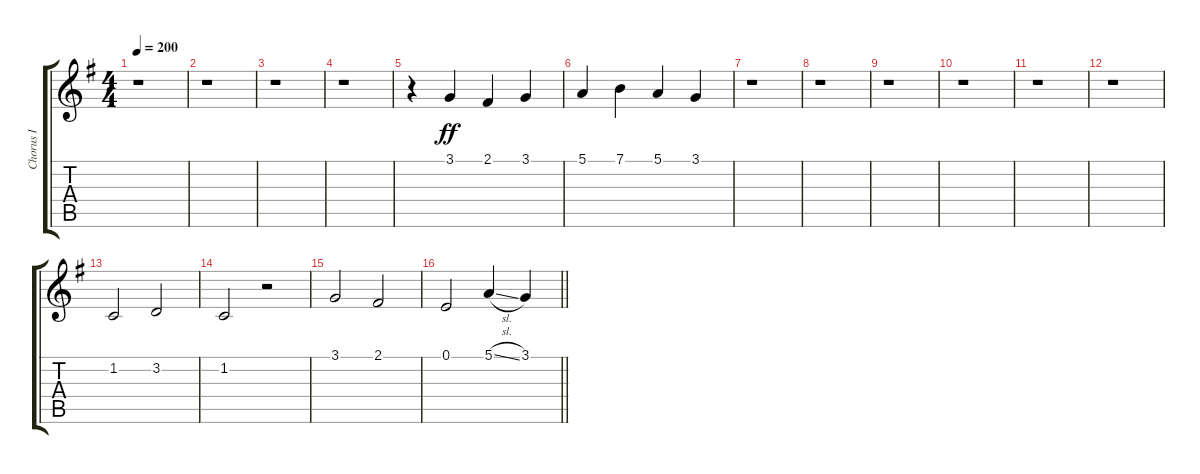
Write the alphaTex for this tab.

\track ("Chorus I" "Chorus I") {instrument voiceoohs}
\staff {score tabs}
\tuning (E4 B3 G3 D3 A2 E2) {hide}
\ts (4 4)
\tempo 200
\clef g2
\ks g
r.1{dy ff} |
r.1 |
r.1 |
r.1 |
r.4 3.1.4 2.1.4 3.1.4 |
5.1.4 7.1.4 5.1.4 3.1.4 |
r.1 |
r.1 |
r.1 |
r.1 |
r.1 |
r.1 |
1.2.2 3.2.2 |
1.2.2 r.2 |
3.1.2 2.1.2 |
\barLineRight lightlight
0.1.2 5.1{sl}.4 3.1.4
